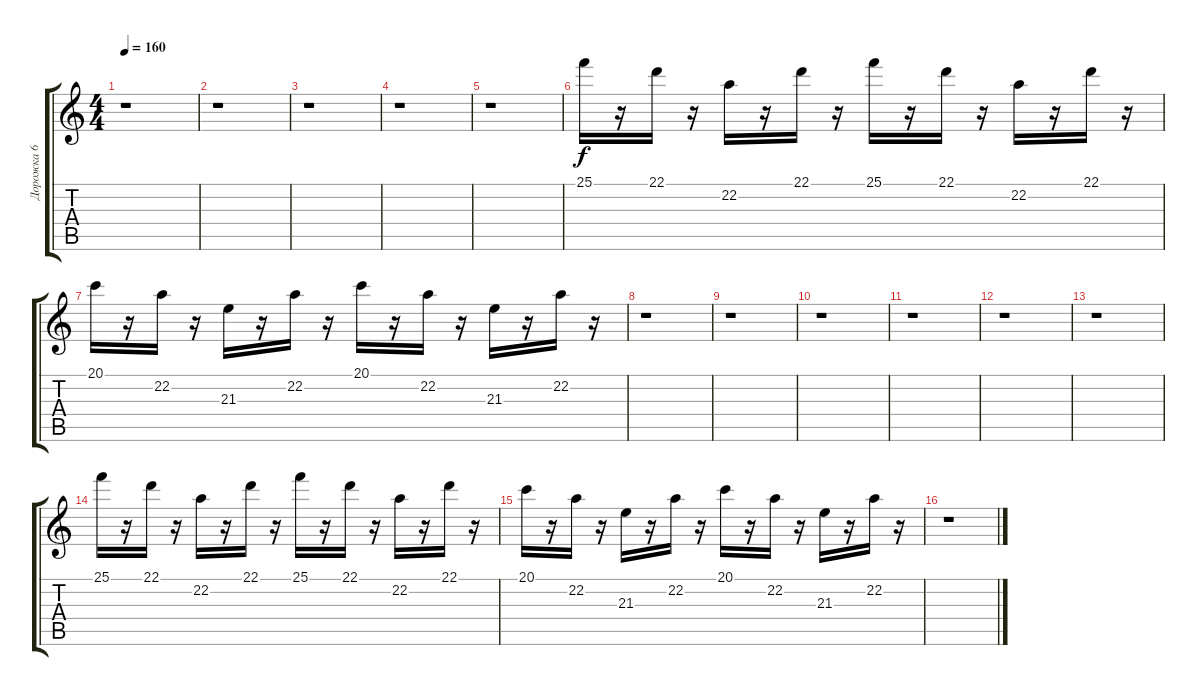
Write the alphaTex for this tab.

\track ("Дорожка 6" "Дорожка 6") {instrument stringensemble1}
\staff {score tabs}
\tuning (E4 B3 G3 D3 A2 E2) {hide}
\ts (4 4)
\tempo 160
\clef g2
\ks c
r.1{dy f} |
r.1 |
r.1 |
r.1 |
r.1 |
25.1.16 r.16 22.1.16 r.16 22.2.16 r.16 22.1.16 r.16 25.1.16 r.16 22.1.16 r.16 22.2.16 r.16 22.1.16 r.16 |
20.1.16 r.16 22.2.16 r.16 21.3.16 r.16 22.2.16 r.16 20.1.16 r.16 22.2.16 r.16 21.3.16 r.16 22.2.16 r.16 |
r.1 |
r.1 |
r.1 |
r.1 |
r.1 |
r.1 |
25.1.16 r.16 22.1.16 r.16 22.2.16 r.16 22.1.16 r.16 25.1.16 r.16 22.1.16 r.16 22.2.16 r.16 22.1.16 r.16 |
20.1.16 r.16 22.2.16 r.16 21.3.16 r.16 22.2.16 r.16 20.1.16 r.16 22.2.16 r.16 21.3.16 r.16 22.2.16 r.16 |
r.1
